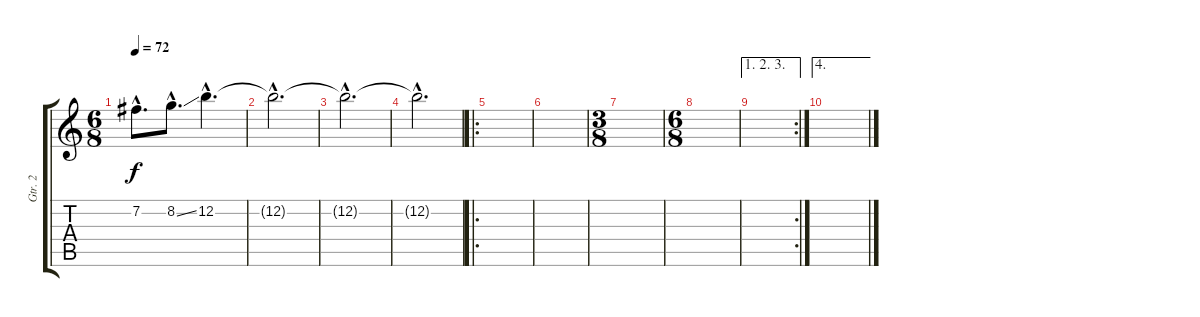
\track ("Gtr. 2" "Gtr. 2") {instrument acousticguitarnylon}
\staff {score tabs}
\tuning (E4 B3 G3 D3 A2 E2) {hide}
\ts (6 8)
\tempo 72
\clef g2
\ks c
7.2{hac}.8{d dy f} 8.2{ss hac}.8{d} 12.2{hac}.4{d} |
12.2{hac t}.2{d} |
12.2{hac t}.2{d} |
12.2{hac t}.2{d} |
\ro
|
|
\ts (3 8)
|
\ts (6 8)
|
\ae (1 2 3)
\rc 2
|
\ae 4
